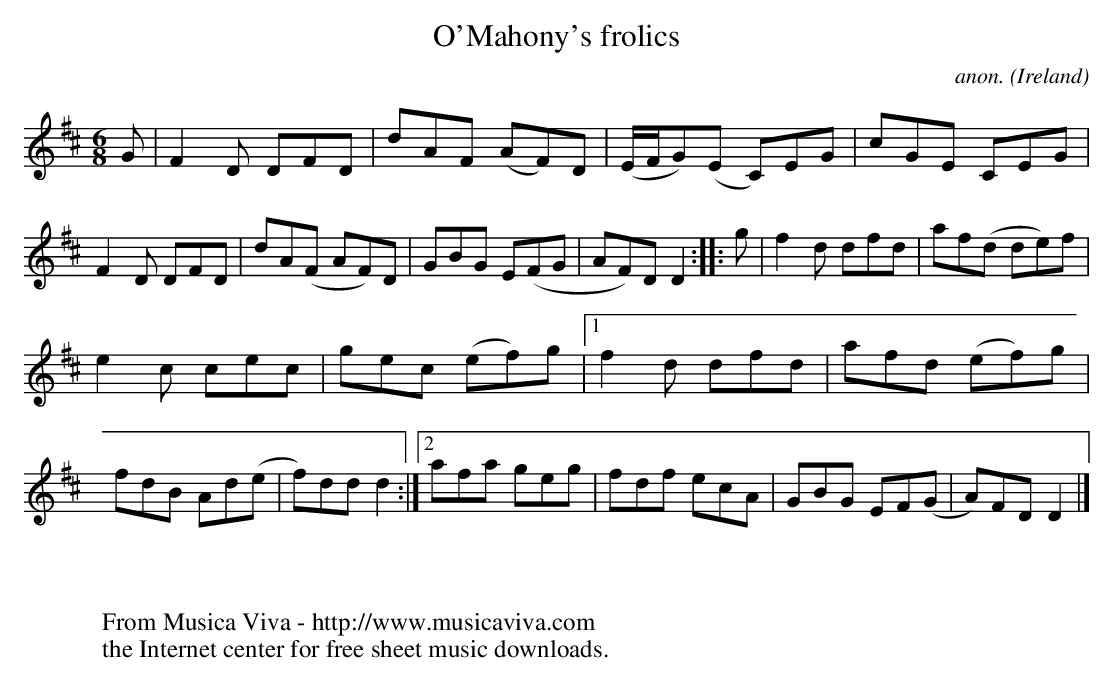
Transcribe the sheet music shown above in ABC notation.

X:1
T:O'Mahony's frolics
C:anon.
O:Ireland
M:6/8
L:1/8
K:D
G|F2D DFD|dAF (AF)D|(E/F/G)(E C)EG|cGE CEG|F2D DFD|dA(F AF)D|GBG E(FG|AF)D D2::g|f2d dfd|af(d de)f|
e2c cec|gec (ef)g|[1 f2d dfd|afd (ef)g|fdB Ad(e|f)dd d2:|[2 afa geg|fdf ecA|GBG EF(G|A)FD D2|]
W:
W:
W: From Musica Viva - http://www.musicaviva.com
W: the Internet center for free sheet music downloads.
